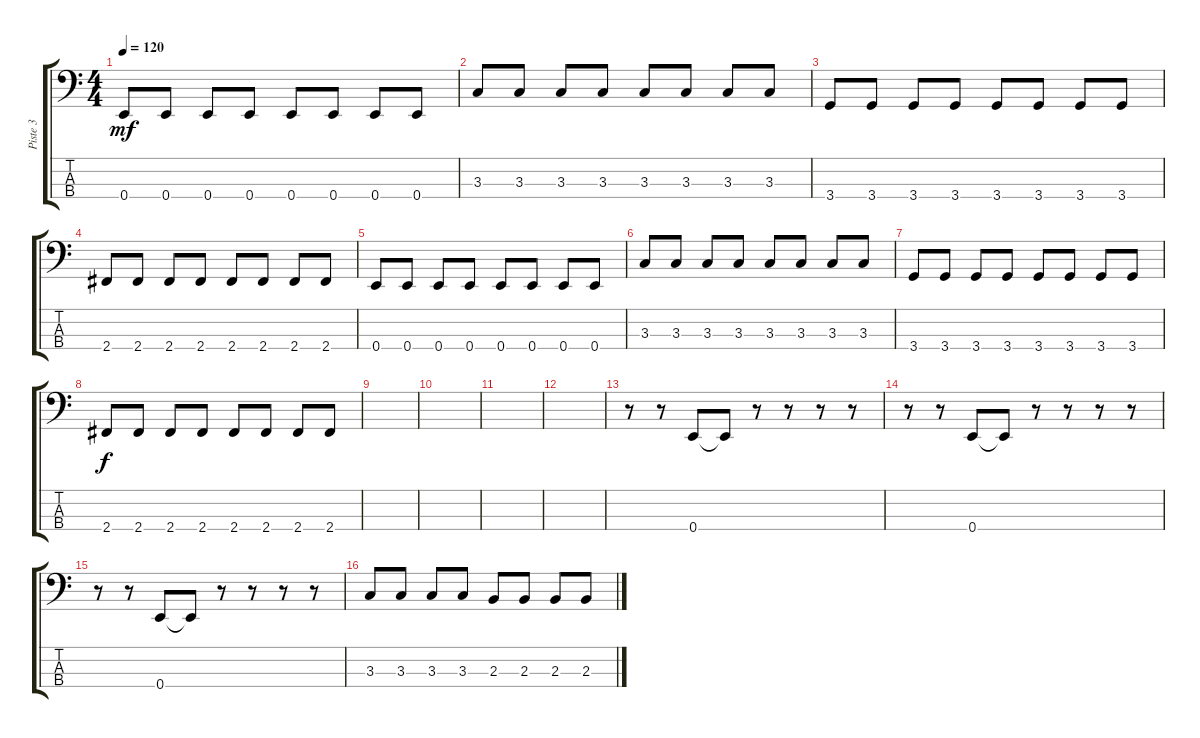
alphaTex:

\track ("Piste 3" "Piste 3") {instrument electricbassfinger}
\staff {score tabs}
\tuning (G2 D2 A1 E1) {hide}
\ts (4 4)
\tempo 120
\clef f4
\ks c
0.4.8{dy mf} 0.4.8 0.4.8 0.4.8 0.4.8 0.4.8 0.4.8 0.4.8 |
3.3.8 3.3.8 3.3.8 3.3.8 3.3.8 3.3.8 3.3.8 3.3.8 |
3.4.8 3.4.8 3.4.8 3.4.8 3.4.8 3.4.8 3.4.8 3.4.8 |
2.4.8 2.4.8 2.4.8 2.4.8 2.4.8 2.4.8 2.4.8 2.4.8 |
0.4.8 0.4.8 0.4.8 0.4.8 0.4.8 0.4.8 0.4.8 0.4.8 |
3.3.8 3.3.8 3.3.8 3.3.8 3.3.8 3.3.8 3.3.8 3.3.8 |
3.4.8 3.4.8 3.4.8 3.4.8 3.4.8 3.4.8 3.4.8 3.4.8 |
2.4.8{dy f} 2.4.8 2.4.8 2.4.8 2.4.8 2.4.8 2.4.8 2.4.8 |
|
|
|
|
r.8 r.8 0.4.8 0.4{t}.8 r.8 r.8 r.8 r.8 |
r.8 r.8 0.4.8 0.4{t}.8 r.8 r.8 r.8 r.8 |
r.8 r.8 0.4.8 0.4{t}.8 r.8 r.8 r.8 r.8 |
3.3.8 3.3.8 3.3.8 3.3.8 2.3.8 2.3.8 2.3.8 2.3.8
